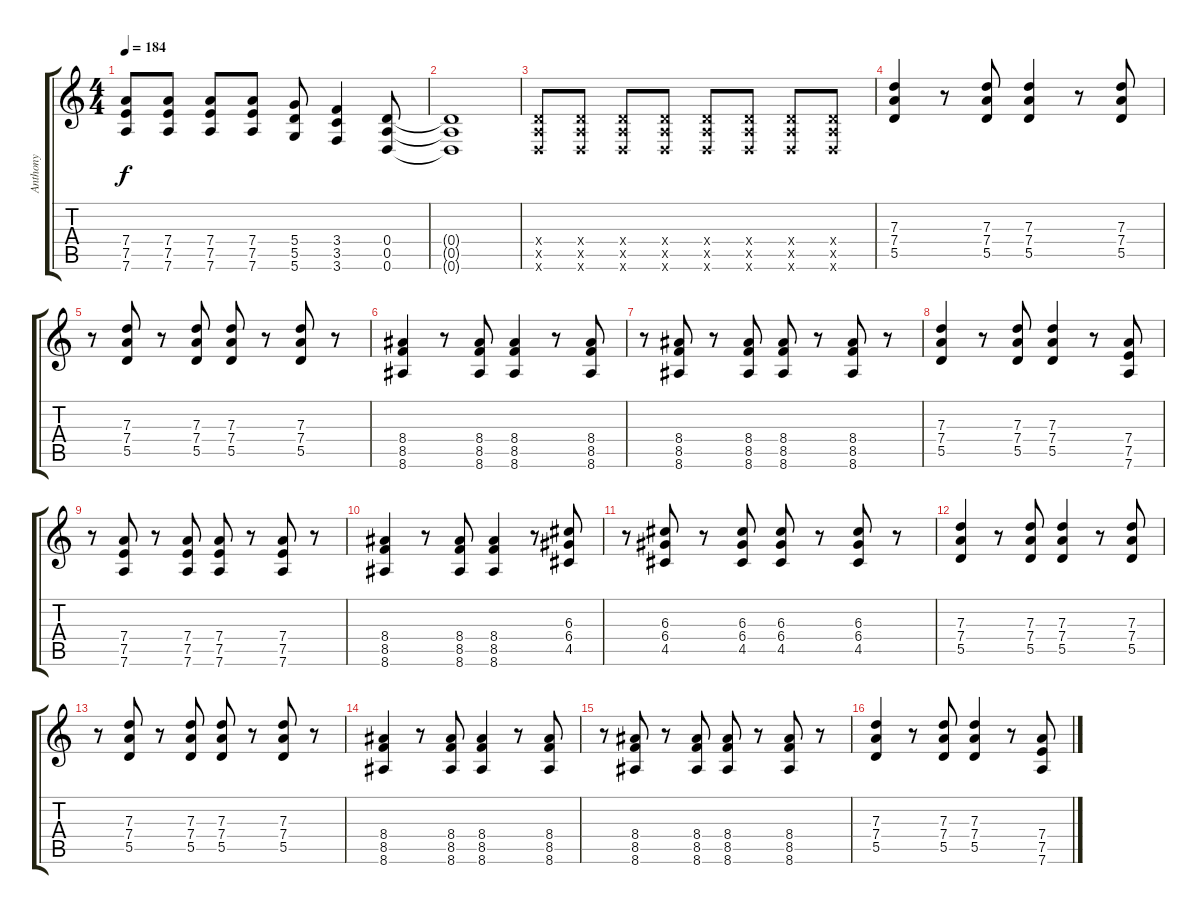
\track ("Anthony" "Anthony") {instrument distortionguitar}
\staff {score tabs}
\tuning (E4 B3 G3 D3 A2 D2) {hide}
\ts (4 4)
\tempo 184
\clef g2
\ks c
(7.4 7.5 7.6).8{dy f} (7.4 7.5 7.6).8 (7.4 7.5 7.6).8 (7.4 7.5 7.6).8 (5.4 5.5 5.6).8 (3.4 3.5 3.6).4 (0.4 0.5 0.6).8 |
(0.4{t} 0.5{t} 0.6{t}).1 |
(0.4{x} 0.5{x} 0.6{x}).8 (0.4{x} 0.5{x} 0.6{x}).8 (0.4{x} 0.5{x} 0.6{x}).8 (0.4{x} 0.5{x} 0.6{x}).8 (0.4{x} 0.5{x} 0.6{x}).8 (0.4{x} 0.5{x} 0.6{x}).8 (0.4{x} 0.5{x} 0.6{x}).8 (0.4{x} 0.5{x} 0.6{x}).8 |
(7.3 7.4 5.5).4 r.8 (7.3 7.4 5.5).8 (7.3 7.4 5.5).4 r.8 (7.3 7.4 5.5).8 |
r.8 (7.3 7.4 5.5).8 r.8 (7.3 7.4 5.5).8 (7.3 7.4 5.5).8 r.8 (7.3 7.4 5.5).8 r.8 |
(8.4 8.5 8.6).4 r.8 (8.4 8.5 8.6).8 (8.4 8.5 8.6).4 r.8 (8.4 8.5 8.6).8 |
r.8 (8.4 8.5 8.6).8 r.8 (8.4 8.5 8.6).8 (8.4 8.5 8.6).8 r.8 (8.4 8.5 8.6).8 r.8 |
(7.3 7.4 5.5).4 r.8 (7.3 7.4 5.5).8 (7.3 7.4 5.5).4 r.8 (7.4 7.5 7.6).8 |
r.8 (7.4 7.5 7.6).8 r.8 (7.4 7.5 7.6).8 (7.4 7.5 7.6).8 r.8 (7.4 7.5 7.6).8 r.8 |
(8.4 8.5 8.6).4 r.8 (8.4 8.5 8.6).8 (8.4 8.5 8.6).4 r.8 (6.3 6.4 4.5).8 |
r.8 (6.3 6.4 4.5).8 r.8 (6.3 6.4 4.5).8 (6.3 6.4 4.5).8 r.8 (6.3 6.4 4.5).8 r.8 |
(7.3 7.4 5.5).4 r.8 (7.3 7.4 5.5).8 (7.3 7.4 5.5).4 r.8 (7.3 7.4 5.5).8 |
r.8 (7.3 7.4 5.5).8 r.8 (7.3 7.4 5.5).8 (7.3 7.4 5.5).8 r.8 (7.3 7.4 5.5).8 r.8 |
(8.4 8.5 8.6).4 r.8 (8.4 8.5 8.6).8 (8.4 8.5 8.6).4 r.8 (8.4 8.5 8.6).8 |
r.8 (8.4 8.5 8.6).8 r.8 (8.4 8.5 8.6).8 (8.4 8.5 8.6).8 r.8 (8.4 8.5 8.6).8 r.8 |
(7.3 7.4 5.5).4 r.8 (7.3 7.4 5.5).8 (7.3 7.4 5.5).4 r.8 (7.4 7.5 7.6).8
